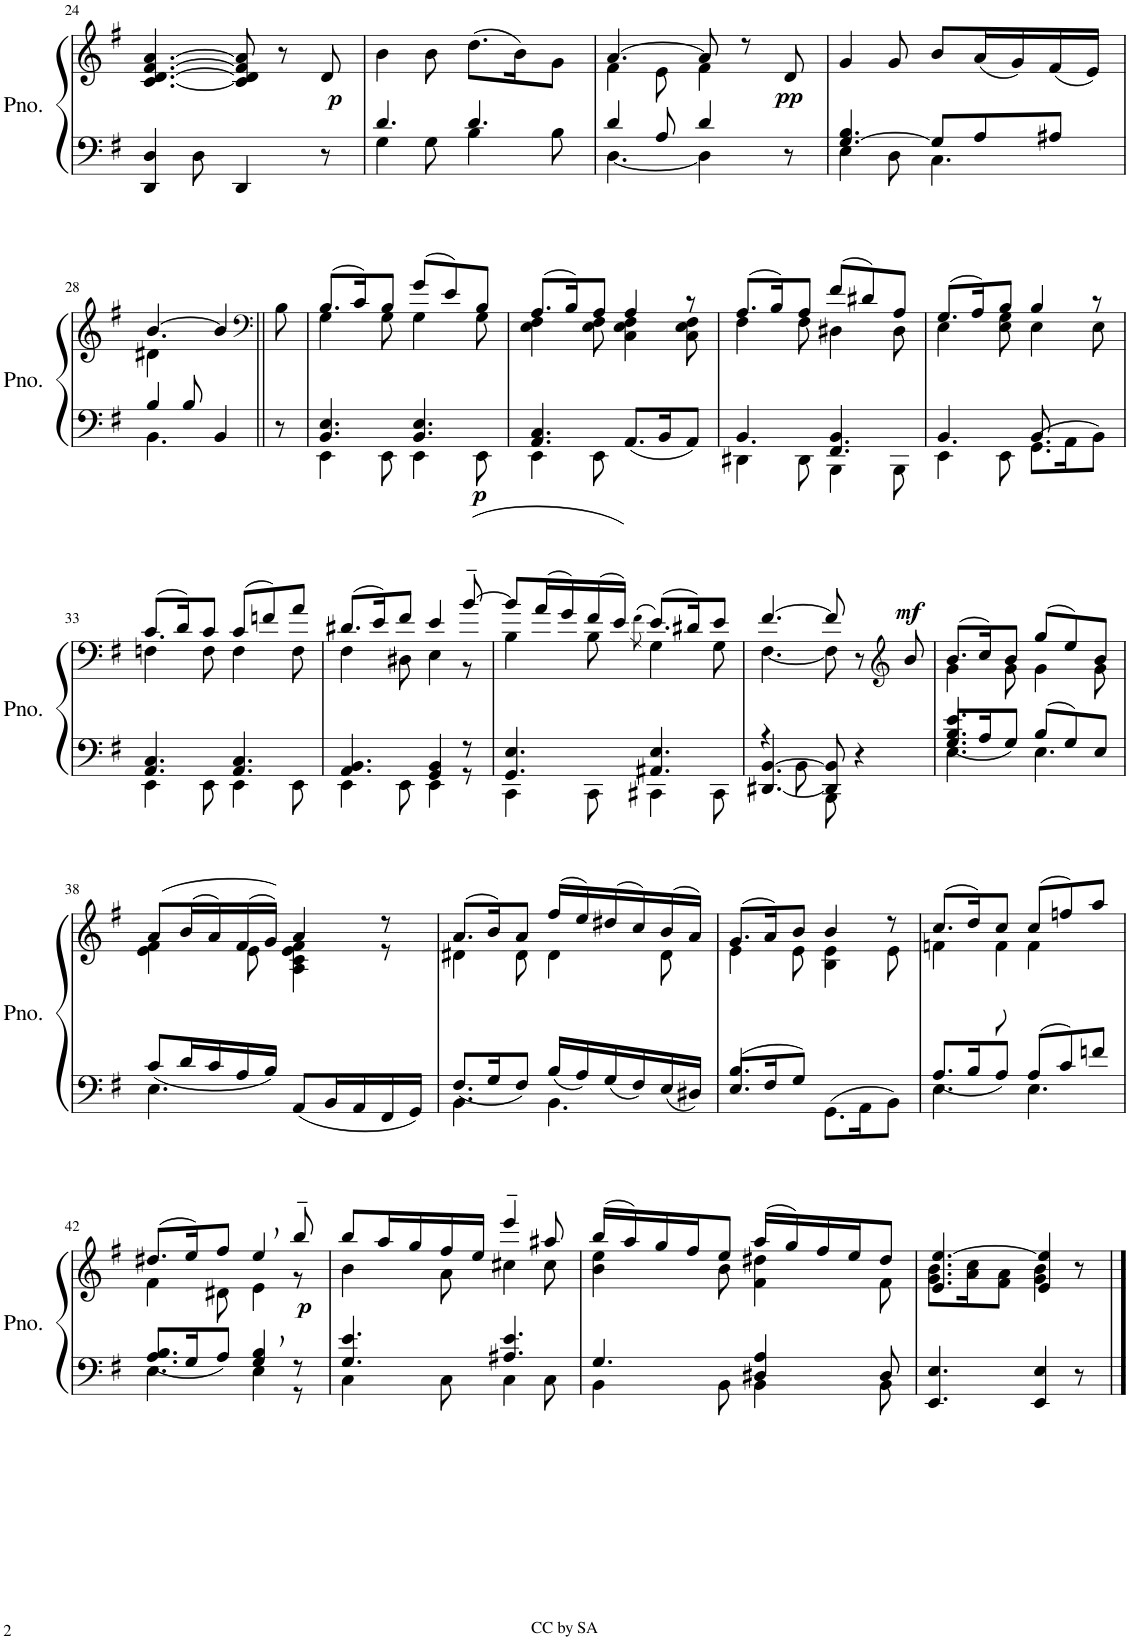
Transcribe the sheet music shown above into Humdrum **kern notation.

**kern	**kern	**dynam
*part1	*part1	*part1
*staff2	*staff1	*staff1/2
*I"Piano	*	*
*I'Pno.	*	*
!!LO:PB:g=z
*clefF4	*clefG2	*
*k[f#]	*k[f#]	*
*M6/8	*M6/8	*
=24	=24	=24
4DD/ 4D/	[4.c/ [4.d/ [4.f#/ [4.a/	.
8D\	.	.
4DD/	8c/] 8d/] 8f#/] 8a/]	.
.	8r	.
!	!	!LO:DY:b
8r	8d/	p
=25	=25	=25
*^	*	*
4.d/	4G\	4b\	.
.	8G\	8b\	.
4.d/	4B\	(8.dd\L	.
.	.	16b\K)	.
.	8B\	8g\J	.
=26	=26	=26	=26
*	*	*^	*
4d/	[4.D\	[4.a/	4f#\	.
8A/	.	.	8e\	.
4d/	4D\]	8a/]	4f#\	.
.	.	8r	.	.
!	!	!	!	!LO:DY:b
8r	8ryy	8d/	8ryy	pp
*	*	*v	*v	*
=27	=27	=27	=27
[4.G/ 4.B/	4E\	4g/	.
.	8D\	8g/	.
8G/L]	4.C\	8b/L	.
8A/	.	(16a/L	.
.	.	16g/)	.
8A#X/J	.	(16f#/	.
.	.	16e/JJ)	.
!!LO:LB:g=z
=28	=28	=28	=28
*	*	*^	*
4B/	4.BB\	[4.b/	4d#X\	.
8B/	.	.	2ryy	.
4BB/	4.ryy	4b/]	.	.
*	*	*clefF4	*	*
8r	.	8B\	.	.
=29	=29	=29	=29	=29
4.BB/ 4.E/	4EE\	(>8.B/L	4G\	.
.	.	16c/K)	.	.
.	8EE\	8B/J	8G\	.
4.BB/ 4.E/	4EE\	(8g/L	4G\	.
.	.	8e/)	.	.
.	8EE\	8B/J	8G\	.
=30	=30	=30	=30	=30
4.AA/ 4.C/	4EE\	(>8.A/L	4E\ 4F#\	.
.	.	16B/K)	.	.
.	8EE\	8A/J	8E\ 8F#\	.
8.AA/L	4.ryy	4A/	4C\ 4E\ 4F#\	.
16BB/K	.	.	.	.
8AA/J	.	8r	8C\ 8E\ 8F#\	.
=31	=31	=31	=31	=31
4DD#X\	4.BB/	(8.A/L	4F#\	.
.	.	16B/K)	.	.
8DD#\	.	8A/J	8F#\	.
4BBB\	4.FF#/ 4.BB/	(8f#/L	4D#X\	.
.	.	8d#X/)	.	.
8BBB\	.	8A/J	8D#\	.
=32	=32	=32	=32	=32
4EE\	4.BB/	(8.G/L	4E\	.
.	.	16A/K)	.	.
8EE\	.	8B/J	8E\ 8G\	.
8.GG\L	8.BB/	4B/	4E\	.
16AA\K	8.ryy	.	.	.
8BB\J	.	8r	8E\	.
!!LO:LB:g=z	!!
=33	=33	=33	=33	=33
4.AA/ 4.C/	4EE\	(8.c/L	4Fn\	.
.	.	16d/K)	.	.
.	8EE\	8c/J	8F\	.
4.AA/ 4.C/	4EE\	(8c/L	4F\	.
.	.	8fn/)	.	.
.	8EE\	8a/J	8F\	.
=34	=34	=34	=34	=34
4.AA/ 4.BB/	4EE\	(8.d#X/L	4F#\	.
.	.	16e/K)	.	.
.	8EE\	8f#/J	8D#X\	.
4GG/ 4BB/	4EE\	4e/	4E\	.
!	!	!	!	!LO:DY:a
8r	8r	([8b~>/	8r	p
=35	=35	=35	=35	=35
4.GG/ 4.E/	4CC\	8b/L]	4B\	.
.	.	(16a/L	.	.
.	.	16g/)	.	.
.	8CC\	(16f#/	8B\	.
.	.	16e/JJ))	.	.
.	.	(8qf#\	.	.
4.AA#X/ 4.E/	4CC#X\	(8.e/L)	4G\	.
.	.	16d#X/K)	.	.
.	8CC#\	8e/J	8G\	.
=36	=36	=36	=36	=36
4r	[<4.DD#X/ [>4.BB/	[4.f#/	[4.F#\	.
8BB\	.	.	.	.
8BBB\	8DD#/] 8BB/]	8f#/]	8F#\]	.
4r	4ryy	8r	4ryy	.
*	*	*clefG2	*	*
!	!	!	!	!LO:DY:a
.	.	8b/	.	mf
=37	=37	=37	=37	=37
*	*^	*	*	*
4.B/ 4.e/	4.E\	8.G/L	(8.b/L	4g\	.
.	.	16A/K	16cc/K)	.	.
.	.	8G/J	8b/J	8g\	.
8B/L	4.E\	4.ryy	(8gg/L	4g\	.
8G/	.	.	8ee/)	.	.
8E/J	.	.	8b/J	8g\	.
*	*v	*v	*	*	*
!!LO:LB:g=z	!!
=38	=38	=38	=38	=38
8c/L	4.E\	(8a/L	4e\ 4f#\	.
16d/L	.	(16b/L	.	.
16c/	.	16a/)	.	.
16A/	.	(16f#/	8e\	.
16B/JJ	.	16g/JJ))	.	.
8AA/L	4.ryy	4a/	4A\ 4c\ 4e\ 4f#\	.
16BB/L	.	.	.	.
16AA/	.	.	.	.
16FF#/	.	8r	8r	.
16GG/JJ	.	.	.	.
=39	=39	=39	=39	=39
4.BB\	8.F#/L	(8.a/L	4d#X\	.
.	16G/K	16b/K)	.	.
.	8F#/J	8a/J	8d#\	.
16B/LL	4.BB\	(16ff#/LL	4d#\	.
16A/	.	16ee/)	.	.
16G/	.	(16dd#X/	.	.
16F#/	.	16cc/)	.	.
16E/	.	(16b/	8d#\	.
16D#X/JJ	.	16a/JJ)	.	.
=40	=40	=40	=40	=40
8.E/L	4.B/	(8.g/L	4e\	.
16F#/K	.	16a/K)	.	.
8G/J	.	8b/J	8e\	.
8.GG\L	4.ryy	4b/	4B\ 4e\	.
16AA\K	.	.	.	.
8BB\J	.	8r	8e\	.
=41	=41	=41	=41	=41
8.A/L	4.E\	(8.cc/L	4fn\	.
16B/K	.	16dd/K)	.	.
8A/J	.	8cc/J	8f\	.
8A/L	4.E\	(8cc/L	4f\	.
8c/	.	8ffn/)	.	.
8fn/J	.	8aa/J	8ryy	.
!!LO:LB:g=z	!!
=42	=42	=42	=42	=42
8.A/ 8.B/L	4.E\	(8.dd#X/L	4f#\	.
16G/K	.	16ee/K)	.	.
8A/J	.	8ff#/J	8d#X\	.
4G/, 4B/,	4E\	4ee,/	4e\	.
!	!	!	!	!LO:DY:b
8r	8r	8bb~/	8r	p
=43	=43	=43	=43	=43
4.G/ 4.e/	4C\	8bb/L	4b\	.
.	.	16aa/L	.	.
.	.	16gg/	.	.
.	8C\	16ff#/	8a\	.
.	.	16ee/JJ	.	.
4.A#X/ 4.e/	4C\	4eee~/	4cc#X\	.
.	8C\	8aa#X/	8cc#\	.
=44	=44	=44	=44	=44
4.G/	4BB\	(16bb/LL	4b\ 4ee\	.
.	.	16aa/)	.	.
.	.	16gg/	.	.
.	.	16ff#/J	.	.
.	8BB\	8ee/J	8b\	.
4D#X/ 4A/	4BB\	(16aa/LL	4f#\ 4dd#X\	.
.	.	16gg/)	.	.
.	.	16ff#/	.	.
.	.	16ee/J	.	.
8D#/	8BB\	8dd#/J	8f#\	.
*v	*v	*	*	*
=45	=45	=45	=45
4.EE/ 4.E/	4.e/ [4.ee/	8.g\ 8.b\L	.
.	.	16a\ 16cc\K	.
.	.	8f#\ 8a\J	.
4EE/ 4E/	4e/ 4ee/]	4g\ 4b\	.
8r	8r	8ryy	.
*	*v	*v	*
==	==	==
*-	*-	*-
